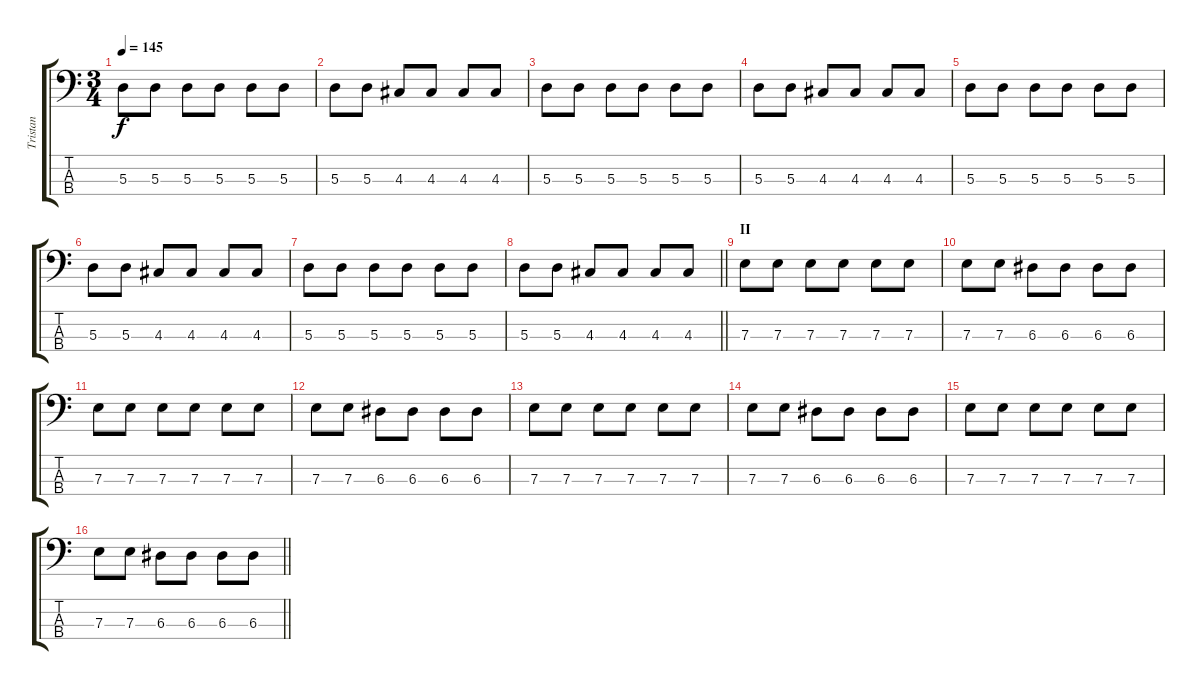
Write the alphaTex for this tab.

\track ("Tristan" "Tristan") {instrument electricbassfinger}
\staff {score tabs}
\tuning (G2 D2 A1 E1) {hide}
\ts (3 4)
\tempo 145
\clef f4
\ks c
5.3.8{dy f} 5.3.8 5.3.8 5.3.8 5.3.8 5.3.8 |
5.3.8 5.3.8 4.3.8 4.3.8 4.3.8 4.3.8 |
5.3.8 5.3.8 5.3.8 5.3.8 5.3.8 5.3.8 |
5.3.8 5.3.8 4.3.8 4.3.8 4.3.8 4.3.8 |
5.3.8 5.3.8 5.3.8 5.3.8 5.3.8 5.3.8 |
5.3.8 5.3.8 4.3.8 4.3.8 4.3.8 4.3.8 |
5.3.8 5.3.8 5.3.8 5.3.8 5.3.8 5.3.8 |
\barLineRight lightlight
5.3.8 5.3.8 4.3.8 4.3.8 4.3.8 4.3.8 |
\section ("" "II")
7.3.8 7.3.8 7.3.8 7.3.8 7.3.8 7.3.8 |
7.3.8 7.3.8 6.3.8 6.3.8 6.3.8 6.3.8 |
7.3.8 7.3.8 7.3.8 7.3.8 7.3.8 7.3.8 |
7.3.8 7.3.8 6.3.8 6.3.8 6.3.8 6.3.8 |
7.3.8 7.3.8 7.3.8 7.3.8 7.3.8 7.3.8 |
7.3.8 7.3.8 6.3.8 6.3.8 6.3.8 6.3.8 |
7.3.8 7.3.8 7.3.8 7.3.8 7.3.8 7.3.8 |
\barLineRight lightlight
7.3.8 7.3.8 6.3.8 6.3.8 6.3.8 6.3.8
